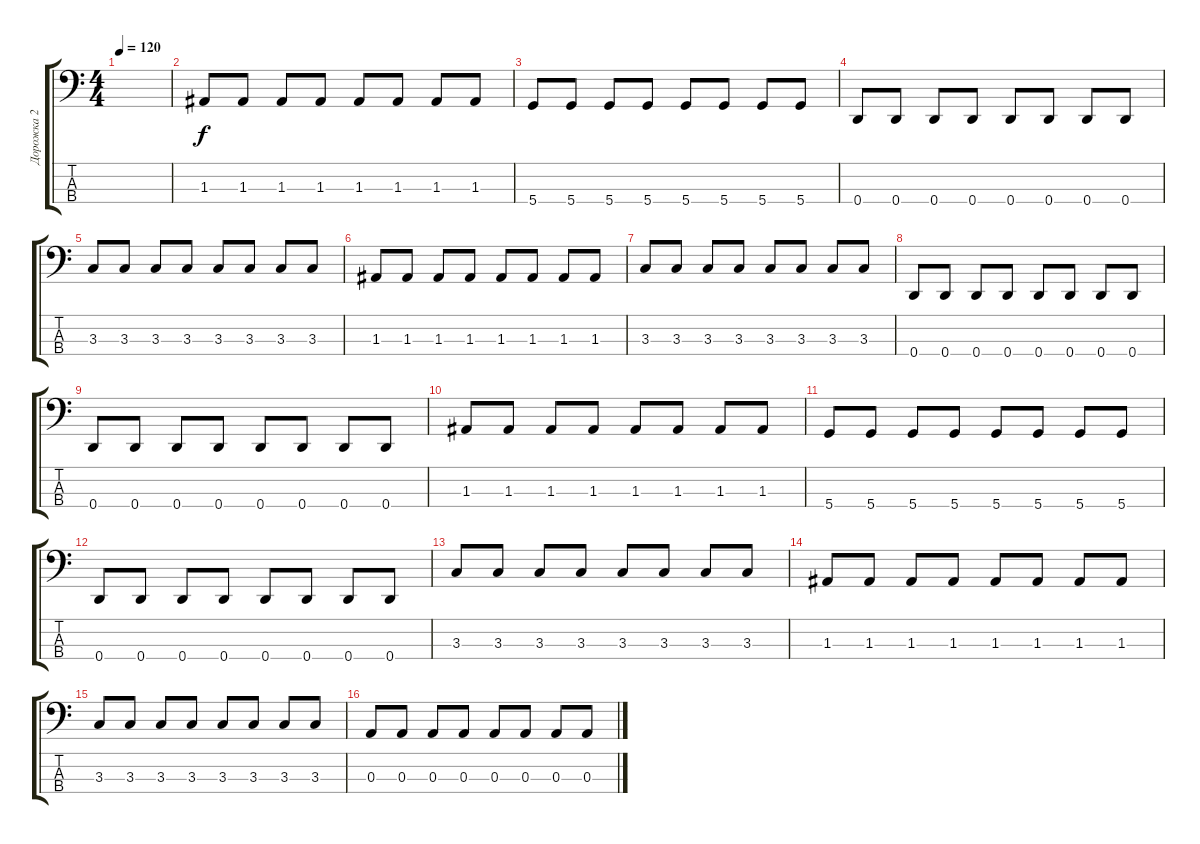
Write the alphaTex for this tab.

\track ("Дорожка 2" "Дорожка 2") {instrument electricbassfinger}
\staff {score tabs}
\tuning (G2 D2 A1 D1) {hide}
\ts (4 4)
\tempo 120
\clef f4
\ks c
|
1.3.8 1.3.8 1.3.8 1.3.8 1.3.8 1.3.8 1.3.8 1.3.8 |
5.4.8 5.4.8 5.4.8 5.4.8 5.4.8 5.4.8 5.4.8 5.4.8 |
0.4.8 0.4.8 0.4.8 0.4.8 0.4.8 0.4.8 0.4.8 0.4.8 |
3.3.8 3.3.8 3.3.8 3.3.8 3.3.8 3.3.8 3.3.8 3.3.8 |
1.3.8 1.3.8 1.3.8 1.3.8 1.3.8 1.3.8 1.3.8 1.3.8 |
3.3.8 3.3.8 3.3.8 3.3.8 3.3.8 3.3.8 3.3.8 3.3.8 |
0.4.8 0.4.8 0.4.8 0.4.8 0.4.8 0.4.8 0.4.8 0.4.8 |
0.4.8 0.4.8 0.4.8 0.4.8 0.4.8 0.4.8 0.4.8 0.4.8 |
1.3.8 1.3.8 1.3.8 1.3.8 1.3.8 1.3.8 1.3.8 1.3.8 |
5.4.8 5.4.8 5.4.8 5.4.8 5.4.8 5.4.8 5.4.8 5.4.8 |
0.4.8 0.4.8 0.4.8 0.4.8 0.4.8 0.4.8 0.4.8 0.4.8 |
3.3.8 3.3.8 3.3.8 3.3.8 3.3.8 3.3.8 3.3.8 3.3.8 |
1.3.8 1.3.8 1.3.8 1.3.8 1.3.8 1.3.8 1.3.8 1.3.8 |
3.3.8 3.3.8 3.3.8 3.3.8 3.3.8 3.3.8 3.3.8 3.3.8 |
0.3.8 0.3.8 0.3.8 0.3.8 0.3.8 0.3.8 0.3.8 0.3.8
